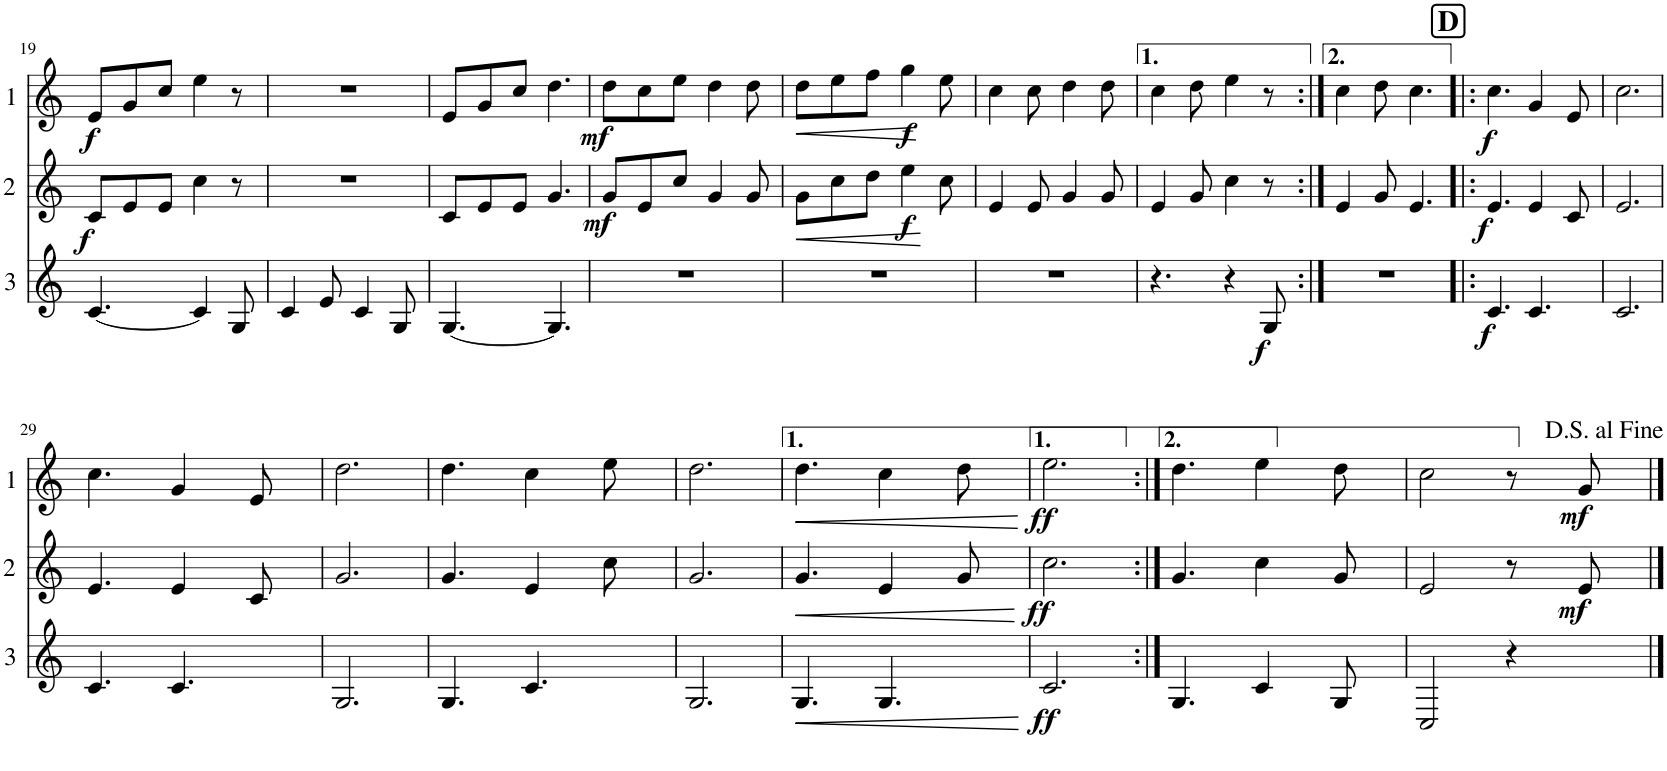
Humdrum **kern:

**kern	**dynam	**kern	**dynam	**kern	**dynam
*part3	*part3	*part2	*part2	*part1	*part1
*staff3	*staff3	*staff2	*staff2	*staff1	*staff1
*I"Cor 3	*	*I"Cor 2	*	*I"Cor 1	*
!!LO:PB:g=z
*clefG2	*	*clefG2	*	*clefG2	*
*Trd4c7	*	*Trd4c7	*	*Trd4c7	*
*k[]	*	*k[]	*	*k[]	*
*M6/8	*	*M6/8	*	*M6/8	*
=19	=19	=19	=19	=19	=19
!	!	!	!LO:DY:b	!	!LO:DY:b
[4.c/	.	8c/L	f	8e/L	f
.	.	8e/	.	8g/	.
.	.	8e/J	.	8cc/J	.
4c/]	.	4cc\	.	4ee\	.
8G/	.	8r	.	8r	.
=20	=20	=20	=20	=20	=20
4c/	.	2.r	.	2.r	.
8e/	.	.	.	.	.
4c/	.	.	.	.	.
8G/	.	.	.	.	.
=21	=21	=21	=21	=21	=21
[4.G/	.	8c/L	.	8e/L	.
.	.	8e/	.	8g/	.
.	.	8e/J	.	8cc/J	.
4.G/]	.	4.g/	.	4.dd\	.
=22	=22	=22	=22	=22	=22
!	!	!	!LO:DY:b	!	!LO:DY:b
2.r	.	8g/L	mf	8dd\L	mf
.	.	8e/	.	8cc\	.
.	.	8cc/J	.	8ee\J	.
.	.	4g/	.	4dd\	.
.	.	8g/	.	8dd\	.
=23	=23	=23	=23	=23	=23
!	!	!	!LO:HP:b	!	!LO:HP:b
2.r	.	8g\L	<	8dd\L	<
.	.	8cc\	.	8ee\	.
.	.	8dd\J	.	8ff\J	.
!	!	!	!LO:DY:b	!	!LO:DY:b
.	.	4ee\	f	4gg\	f
.	.	8cc\	.	8ee\	.
.	.	.	[	.	[
=24	=24	=24	=24	=24	=24
2.r	.	4e/	.	4cc\	.
.	.	8e/	.	8cc\	.
.	.	4g/	.	4dd\	.
.	.	8g/	.	8dd\	.
=25	=25	=25	=25	=25	=25
4.r	.	4e/	.	4cc\	.
.	.	8g/	.	8dd\	.
4r	.	4cc\	.	4ee\	.
!	!LO:DY:b	!	!	!	!
8G/	f	8r	.	8r	.
=26:|!	=26:|!	=26:|!	=26:|!	=26:|!	=26:|!
2.r	.	4e/	.	4cc\	.
.	.	8g/	.	8dd\	.
.	.	4.e/	.	4.cc\	.
!!LO:REH:place=s1:a:B:cj:fs=14:t=D
=27!|:	=27!|:	=27!|:	=27!|:	=27!|:	=27!|:
!	!LO:DY:b	!	!LO:DY:b	!	!LO:DY:b
4.c/	f	4.e/	f	4.cc\	f
4.c/	.	4e/	.	4g/	.
.	.	8c/	.	8e/	.
=28	=28	=28	=28	=28	=28
2.c/	.	2.e/	.	2.cc\	.
!!LO:LB:g=z
=29	=29	=29	=29	=29	=29
4.c/	.	4.e/	.	4.cc\	.
4.c/	.	4e/	.	4g/	.
.	.	8c/	.	8e/	.
=30	=30	=30	=30	=30	=30
2.G/	.	2.g/	.	2.dd\	.
=31	=31	=31	=31	=31	=31
4.G/	.	4.g/	.	4.dd\	.
4.c/	.	4e/	.	4cc\	.
.	.	8cc\	.	8ee\	.
=32	=32	=32	=32	=32	=32
2.G/	.	2.g/	.	2.dd\	.
=33	=33	=33	=33	=33	=33
!	!LO:HP:b	!	!LO:HP:b	!	!LO:HP:b
4.G/	<	4.g/	<	4.dd\	<
4.G/	.	4e/	.	4cc\	.
.	.	8g/	.	8dd\	.
.	[	.	[	.	[
=34	=34	=34	=34	=34	=34
!	!LO:DY:b	!	!LO:DY:b	!	!LO:DY:b
2.c/	ff	2.cc\	ff	2.ee\	ff
=35:|!	=35:|!	=35:|!	=35:|!	=35:|!	=35:|!
4.G/	.	4.g/	.	4.dd\	.
4c/	.	4cc\	.	4ee\	.
8G/	.	8g/	.	8dd\	.
=36	=36	=36	=36	=36	=36
2C/	.	2e/	.	2cc\	.
4r	.	8r	.	8r	.
!	!	!	!LO:DY:b	!	!LO:DY:b
.	.	8e/	mf	8g/	mf
==	==	==	==	==	==
*-	*-	*-	*-	*-	*-
